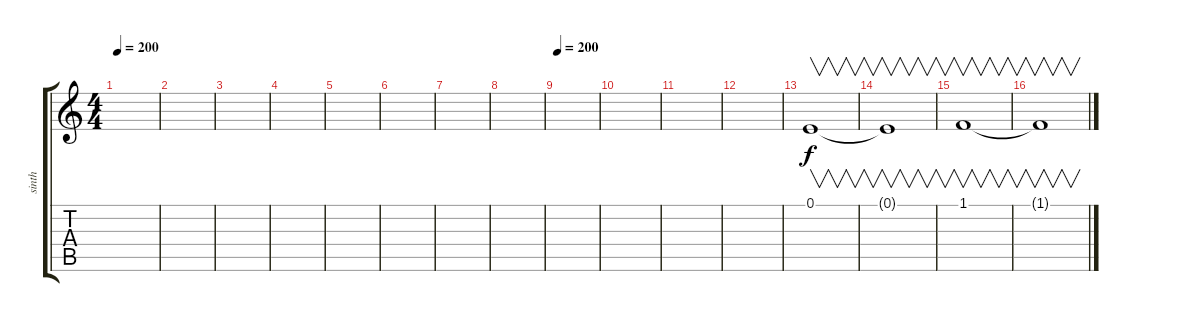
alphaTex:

\track ("sinth" "sinth") {instrument choiraahs}
\staff {score tabs}
\tuning (E4 B3 G3 D3 A2 E2) {hide}
\ts (4 4)
\tempo 200
\tempo 180
\tempo 200
\clef g2
\ks c
|
|
|
|
|
|
|
|
\tempo 200
|
|
|
|
0.1.1{v} |
0.1{t}.1{v} |
1.1.1{v} |
1.1{t}.1{v}
